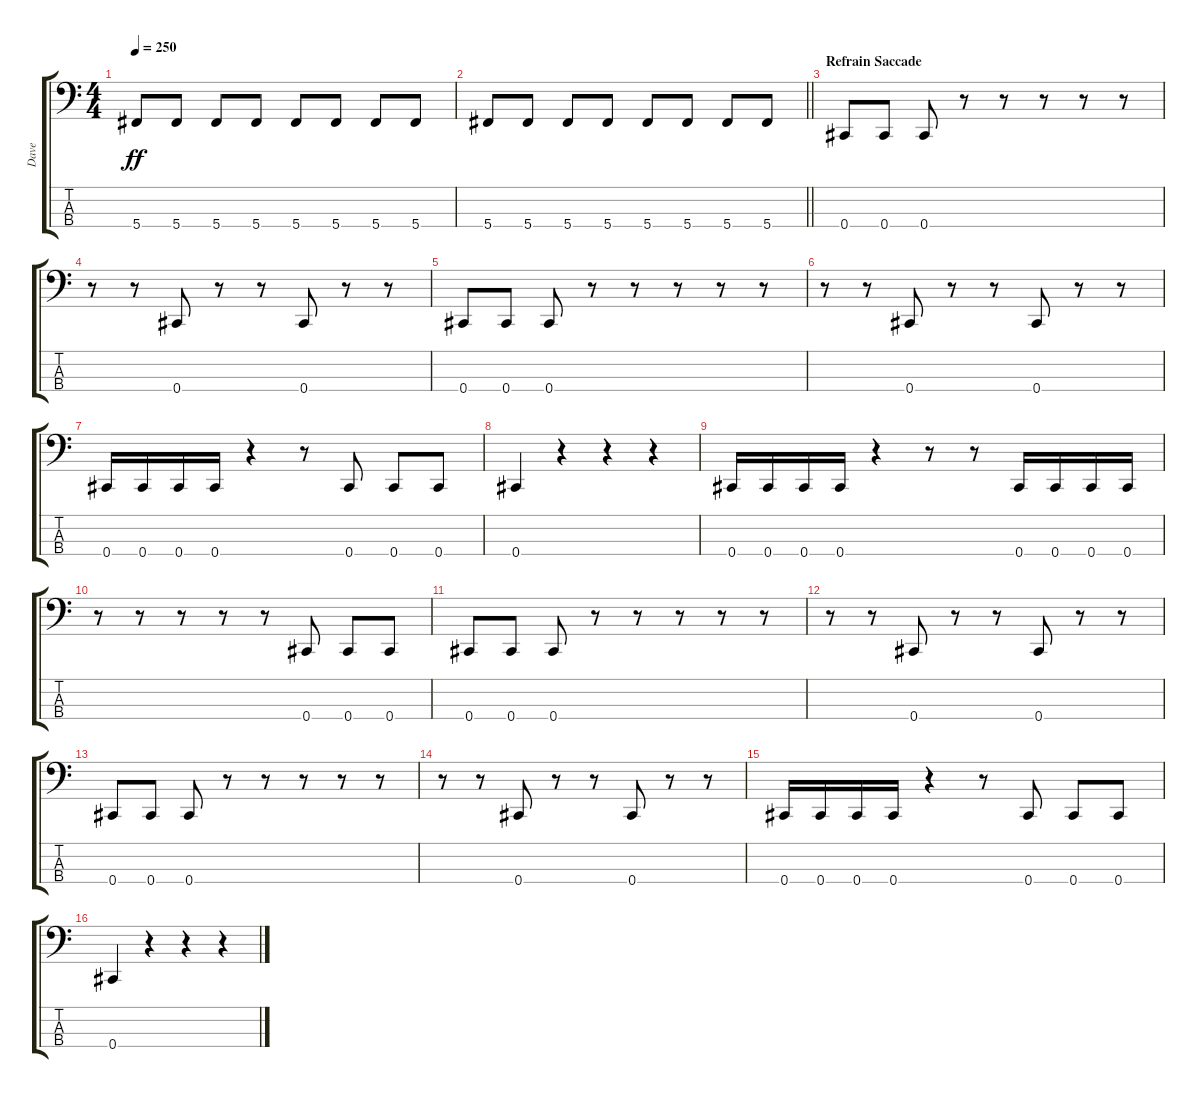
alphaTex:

\track ("Dave" "Dave") {instrument electricbassfinger}
\staff {score tabs}
\tuning (E2 B1 Gb1 Db1) {hide}
\ts (4 4)
\tempo 250
\clef f4
\ks c
5.4.8{dy ff} 5.4.8 5.4.8 5.4.8 5.4.8 5.4.8 5.4.8 5.4.8 |
\barLineRight lightlight
5.4.8 5.4.8 5.4.8 5.4.8 5.4.8 5.4.8 5.4.8 5.4.8 |
\section ("" "Refrain Saccade")
0.4.8 0.4.8 0.4.8 r.8 r.8 r.8 r.8 r.8 |
r.8 r.8 0.4.8 r.8 r.8 0.4.8 r.8 r.8 |
0.4.8 0.4.8 0.4.8 r.8 r.8 r.8 r.8 r.8 |
r.8 r.8 0.4.8 r.8 r.8 0.4.8 r.8 r.8 |
0.4.16 0.4.16 0.4.16 0.4.16 r.4 r.8 0.4.8 0.4.8 0.4.8 |
0.4.4 r.4 r.4 r.4 |
0.4.16 0.4.16 0.4.16 0.4.16 r.4 r.8 r.8 0.4.16 0.4.16 0.4.16 0.4.16 |
r.8 r.8 r.8 r.8 r.8 0.4.8 0.4.8 0.4.8 |
0.4.8 0.4.8 0.4.8 r.8 r.8 r.8 r.8 r.8 |
r.8 r.8 0.4.8 r.8 r.8 0.4.8 r.8 r.8 |
0.4.8 0.4.8 0.4.8 r.8 r.8 r.8 r.8 r.8 |
r.8 r.8 0.4.8 r.8 r.8 0.4.8 r.8 r.8 |
0.4.16 0.4.16 0.4.16 0.4.16 r.4 r.8 0.4.8 0.4.8 0.4.8 |
0.4.4 r.4 r.4 r.4
